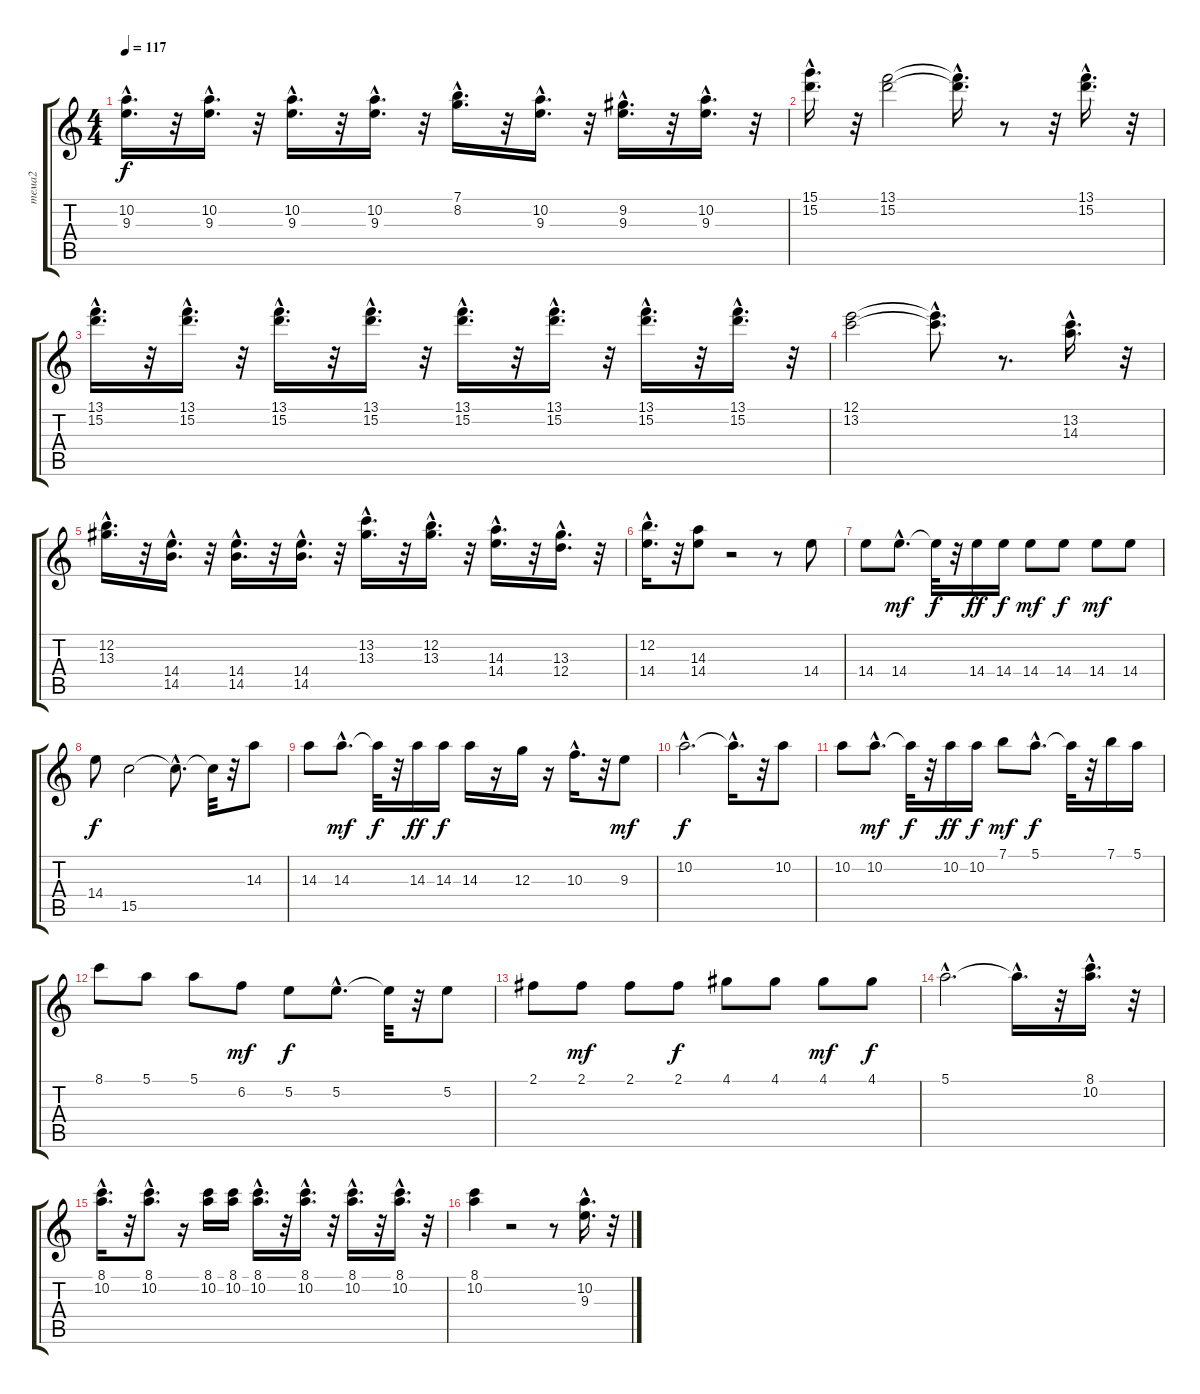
\track ("тема2" "тема2") {instrument electricguitarjazz}
\staff {score tabs}
\tuning (E4 B3 G3 D3 A2 E2) {hide}
\ts (4 4)
\tempo 117
\clef g2
\ks c
(10.2{hac} 9.3{hac}).16{d dy f} r.32 (10.2{hac} 9.3{hac}).16{d} r.32 (10.2{hac} 9.3{hac}).16{d} r.32 (10.2{hac} 9.3{hac}).16{d} r.32 (7.1{hac} 8.2{hac}).16{d} r.32 (10.2{hac} 9.3{hac}).16{d} r.32 (9.2{hac} 9.3{hac}).16{d} r.32 (10.2{hac} 9.3{hac}).16{d} r.32 |
(15.1{hac} 15.2{hac}).16{d} r.32 (13.1 15.2).2 (13.1{hac t} 15.2{hac t}).16{d} r.8 r.32 (13.1{hac} 15.2{hac}).16{d} r.32 |
(13.1{hac} 15.2{hac}).16{d} r.32 (13.1{hac} 15.2{hac}).16{d} r.32 (13.1{hac} 15.2{hac}).16{d} r.32 (13.1{hac} 15.2{hac}).16{d} r.32 (13.1{hac} 15.2{hac}).16{d} r.32 (13.1{hac} 15.2{hac}).16{d} r.32 (13.1{hac} 15.2{hac}).16{d} r.32 (13.1{hac} 15.2{hac}).16{d} r.32 |
(12.1 13.2).2 (12.1{hac t} 13.2{hac t}).8{d} r.8{d} (13.2{hac} 14.3{hac}).16{d} r.32 |
(12.2{hac} 13.3{hac}).16{d} r.32 (14.4{hac} 14.5{hac}).16{d} r.32 (14.4{hac} 14.5{hac}).16{d} r.32 (14.4{hac} 14.5{hac}).16{d} r.32 (13.2{hac} 13.3{hac}).16{d} r.32 (12.2{hac} 13.3{hac}).16{d} r.32 (14.3{hac} 14.4{hac}).16{d} r.32 (13.3{hac} 12.4{hac}).16{d} r.32 |
(12.2{hac} 14.4{hac}).16{d} r.32 (14.3 14.4).8 r.2 r.8 14.4.8 |
14.4.8 14.4{hac}.8{d dy mf} 14.4{t}.32{dy f} r.32 14.4.16{dy ff} 14.4.16{dy f} 14.4.8{dy mf} 14.4.8{dy f} 14.4.8{dy mf} 14.4.8 |
14.4.8{dy f} 15.5.2 15.5{hac t}.8{d} 15.5{t}.32 r.32 14.3.8 |
14.3.8 14.3{hac}.8{d dy mf} 14.3{t}.32{dy f} r.32 14.3.16{dy ff} 14.3.16{dy f} 14.3.16 r.16 12.3.16 r.16 10.3{hac}.16{d} r.32 9.3.8{dy mf} |
10.2{hac}.2{d dy f} 10.2{hac t}.16{d} r.32 10.2.8 |
10.2.8 10.2{hac}.8{d dy mf} 10.2{t}.32{dy f} r.32 10.2.16{dy ff} 10.2.16{dy f} 7.1.8{dy mf} 5.1{hac}.8{d dy f} 5.1{t}.32 r.32 7.1.16 5.1.16 |
8.1.8 5.1.8 5.1.8 6.2.8{dy mf} 5.2.8{dy f} 5.2{hac}.8{d} 5.2{t}.32 r.32 5.2.8 |
2.1.8 2.1.8{dy mf} 2.1.8 2.1.8{dy f} 4.1.8 4.1.8 4.1.8{dy mf} 4.1.8{dy f} |
5.1{hac}.2{d} 5.1{hac t}.16{d} r.32 (8.1{hac} 10.2{hac}).16{d} r.32 |
(8.1{hac} 10.2{hac}).16{d} r.32 (8.1{hac} 10.2{hac}).8{d} r.16 (8.1 10.2).16 (8.1 10.2).16 (8.1{hac} 10.2{hac}).16{d} r.32 (8.1{hac} 10.2{hac}).16{d} r.32 (8.1{hac} 10.2{hac}).16{d} r.32 (8.1{hac} 10.2{hac}).16{d} r.32 |
(8.1 10.2).4 r.2 r.8 (10.2{hac} 9.3{hac}).16{d} r.32
